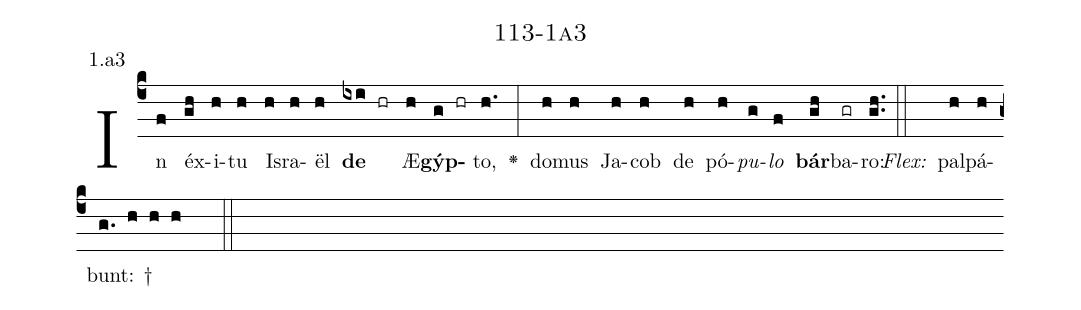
name: 113-1a3;
annotation: 1.a3;
%%
(c4)In(f) éx(gh)i(h)tu(h) Is(h)ra(h)ël(h) <b>de</b>(ixi hr) Æ(h)<b>gýp</b>(g hr)to,(h.) <v>\greheightstar</v>(:) do(h)mus(h) Ja(h)cob(h) de(h) pó(h)<i>pu</i>(g)<i>lo</i>(f) <b>bár</b>(gh)ba(gr)ro:(gh..) (::)
<i>Flex:</i>()  pal(h)pá(h)bunt: †(g. h h h  ::)

%E(h) u(h) o(g) u(f) a(gh) e.(gh..) (::)
